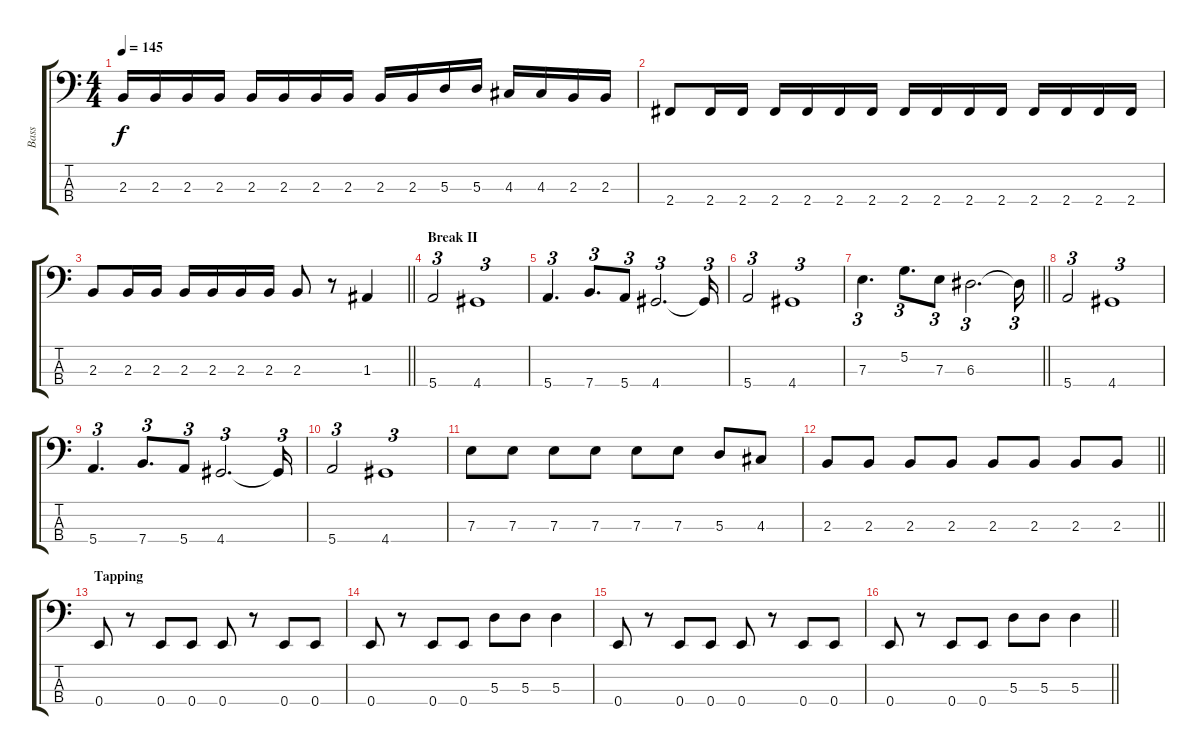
\track ("Bass" "Bass") {instrument electricbassfinger}
\staff {score tabs}
\tuning (G2 D2 A1 E1) {hide}
\ts (4 4)
\tempo 145
\clef f4
\ks c
2.3.16{dy f} 2.3.16 2.3.16 2.3.16 2.3.16 2.3.16 2.3.16 2.3.16 2.3.16 2.3.16 5.3.16 5.3.16 4.3.16 4.3.16 2.3.16 2.3.16 |
2.4.8 2.4.16 2.4.16 2.4.16 2.4.16 2.4.16 2.4.16 2.4.16 2.4.16 2.4.16 2.4.16 2.4.16 2.4.16 2.4.16 2.4.16 |
\barLineRight lightlight
2.3.8 2.3.16 2.3.16 2.3.16 2.3.16 2.3.16 2.3.16 2.3.8 r.8 1.3.4 |
\section ("" "Break II")
5.4.2{tu (3 2) volume 15} 4.4.1{tu (3 2)} |
5.4.4{d tu (3 2)} 7.4.8{d tu (3 2)} 5.4.8{tu (3 2)} 4.4.2{d tu (3 2)} 4.4{t}.16{tu (3 2)} |
5.4.2{tu (3 2)} 4.4.1{tu (3 2)} |
\barLineRight lightlight
7.3.4{d tu (3 2)} 5.2.8{d tu (3 2)} 7.3.8{tu (3 2)} 6.3.2{d tu (3 2)} 6.3{t}.16{tu (3 2)} |
\section ("" "")
5.4.2{tu (3 2)} 4.4.1{tu (3 2)} |
5.4.4{d tu (3 2)} 7.4.8{d tu (3 2)} 5.4.8{tu (3 2)} 4.4.2{d tu (3 2)} 4.4{t}.16{tu (3 2)} |
5.4.2{tu (3 2)} 4.4.1{tu (3 2)} |
7.3.8{volume 13} 7.3.8 7.3.8 7.3.8 7.3.8 7.3.8 5.3.8 4.3.8 |
\barLineRight lightlight
2.3.8 2.3.8 2.3.8 2.3.8 2.3.8 2.3.8 2.3.8 2.3.8 |
\section ("" "Tapping")
0.4.8{volume 15} r.8 0.4.8 0.4.8 0.4.8 r.8 0.4.8 0.4.8 |
0.4.8 r.8 0.4.8 0.4.8 5.3.8 5.3.8 5.3.4 |
0.4.8 r.8 0.4.8 0.4.8 0.4.8 r.8 0.4.8 0.4.8 |
\barLineRight lightlight
0.4.8 r.8 0.4.8 0.4.8 5.3.8 5.3.8 5.3.4
